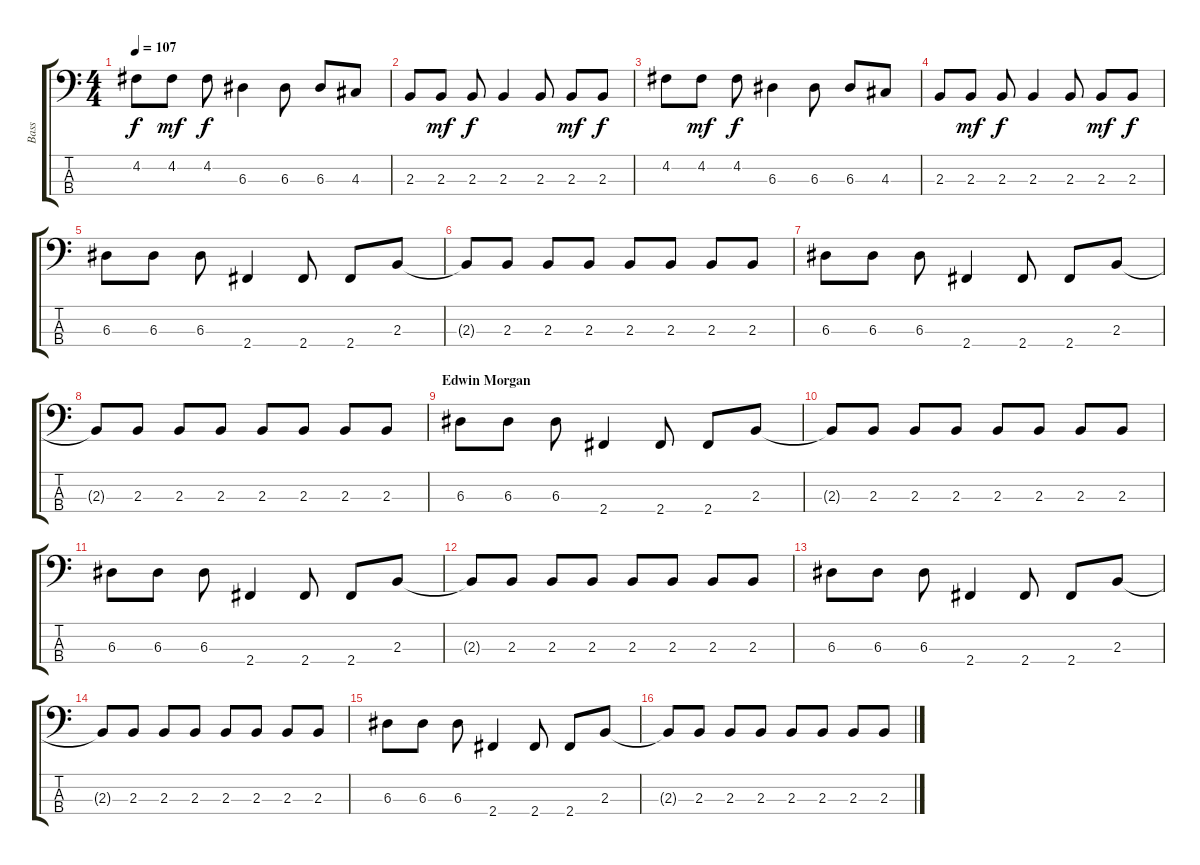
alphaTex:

\track ("Bass" "Bass") {instrument electricbassfinger}
\staff {score tabs}
\tuning (G2 D2 A1 E1) {hide}
\ts (4 4)
\tempo 107
\clef f4
\ks c
4.2.8{dy f} 4.2.8{dy mf} 4.2.8{dy f} 6.3.4 6.3.8 6.3.8 4.3.8 |
2.3.8 2.3.8{dy mf} 2.3.8{dy f} 2.3.4 2.3.8 2.3.8{dy mf} 2.3.8{dy f} |
4.2.8 4.2.8{dy mf} 4.2.8{dy f} 6.3.4 6.3.8 6.3.8 4.3.8 |
2.3.8 2.3.8{dy mf} 2.3.8{dy f} 2.3.4 2.3.8 2.3.8{dy mf} 2.3.8{dy f} |
6.3.8 6.3.8 6.3.8 2.4.4 2.4.8 2.4.8 2.3.8 |
2.3{t}.8 2.3.8 2.3.8 2.3.8 2.3.8 2.3.8 2.3.8 2.3.8 |
6.3.8 6.3.8 6.3.8 2.4.4 2.4.8 2.4.8 2.3.8 |
2.3{t}.8 2.3.8 2.3.8 2.3.8 2.3.8 2.3.8 2.3.8 2.3.8 |
\section ("" "Edwin Morgan")
6.3.8 6.3.8 6.3.8 2.4.4 2.4.8 2.4.8 2.3.8 |
2.3{t}.8 2.3.8 2.3.8 2.3.8 2.3.8 2.3.8 2.3.8 2.3.8 |
6.3.8 6.3.8 6.3.8 2.4.4 2.4.8 2.4.8 2.3.8 |
2.3{t}.8 2.3.8 2.3.8 2.3.8 2.3.8 2.3.8 2.3.8 2.3.8 |
6.3.8 6.3.8 6.3.8 2.4.4 2.4.8 2.4.8 2.3.8 |
2.3{t}.8 2.3.8 2.3.8 2.3.8 2.3.8 2.3.8 2.3.8 2.3.8 |
6.3.8 6.3.8 6.3.8 2.4.4 2.4.8 2.4.8 2.3.8 |
2.3{t}.8 2.3.8 2.3.8 2.3.8 2.3.8 2.3.8 2.3.8 2.3.8
